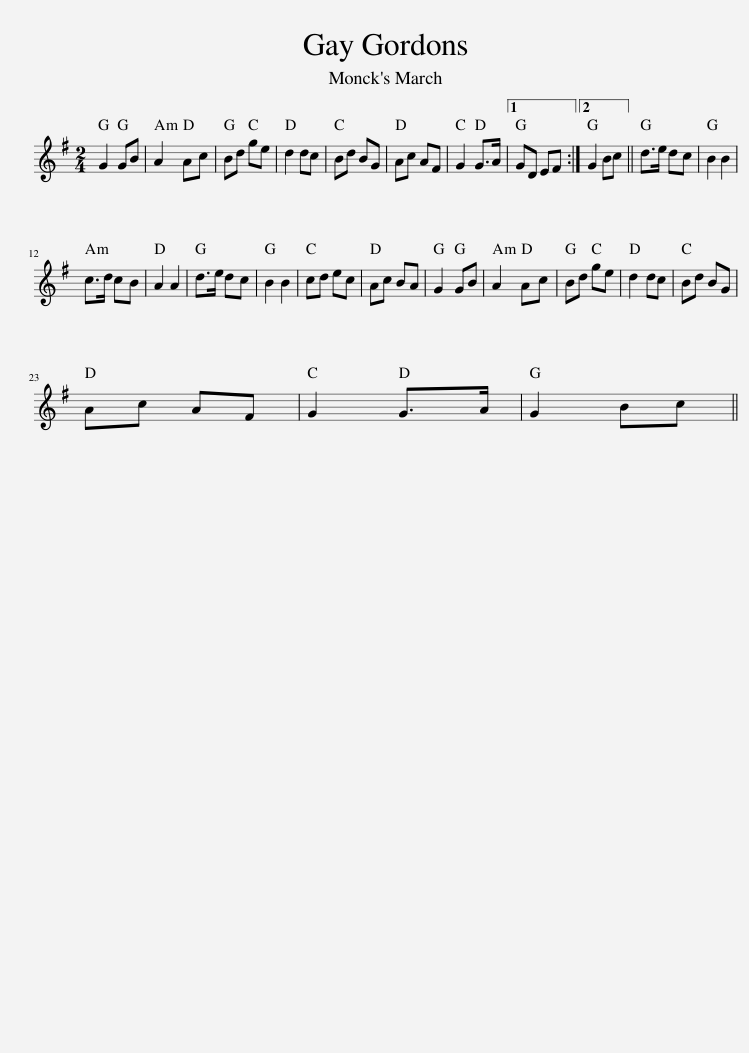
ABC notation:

X:1
L:1/8
M:2/4
I:linebreak $
K:G
V:1 treble
V:1
 G2 GB | A2 Ac | Bd ge | d2 dc | Bd BG | %5
 Ac AF | G2 G>A |1 GD EF :|2 G2 Bc || d>e dc | %10
 B2 B2 |$ c>d cB | A2 A2 | d>e dc | B2 B2 | %15
 cd ec | Ac BA | G2 GB | A2 Ac | Bd ge | %20
 d2 dc | Bd BG |$ Ac AF | G2 G>A | G2 Bc || %25
